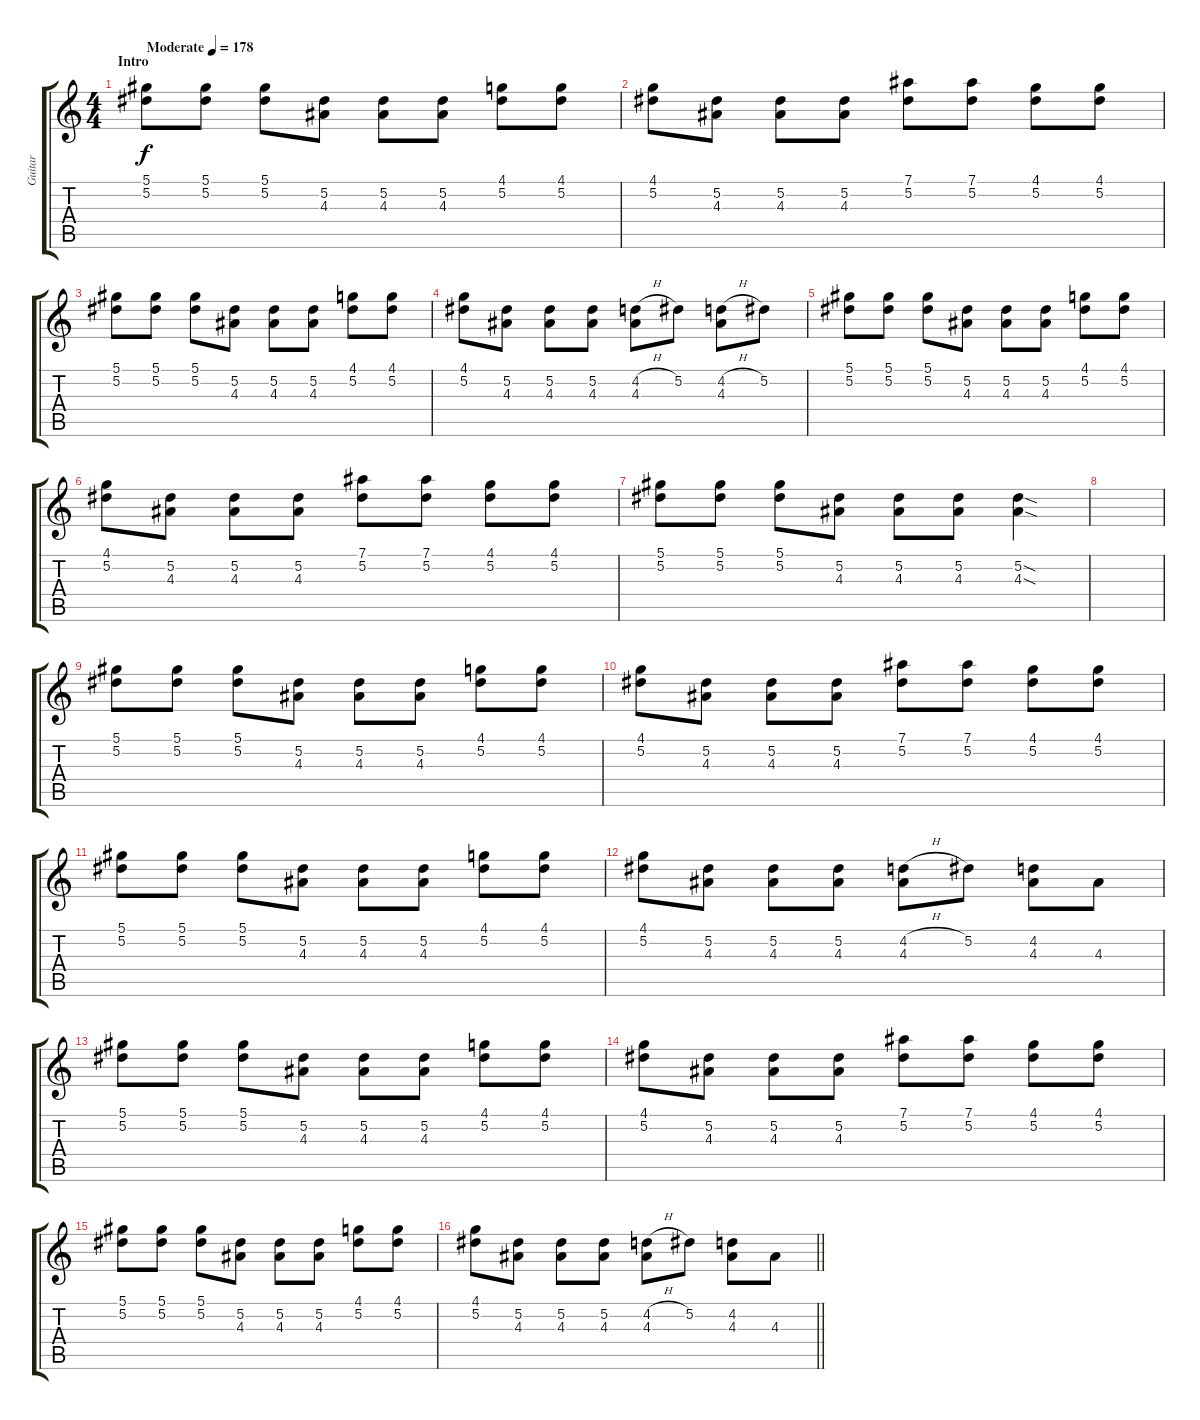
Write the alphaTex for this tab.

\track ("Guitar" "Guitar") {instrument distortionguitar}
\staff {score tabs}
\tuning (Eb4 Bb3 Gb3 Db3 Ab2 Eb2) {hide}
\ts (4 4)
\section ("" "Intro")
\tempo (178 "Moderate")
\clef g2
\ks c
(5.1 5.2).8{dy f volume 9 balance 4 instrument distortionguitar} (5.1 5.2).8 (5.1 5.2).8 (5.2 4.3).8 (5.2 4.3).8 (5.2 4.3).8 (4.1 5.2).8 (4.1 5.2).8 |
(4.1 5.2).8 (5.2 4.3).8 (5.2 4.3).8 (5.2 4.3).8 (7.1 5.2).8 (7.1 5.2).8 (4.1 5.2).8 (4.1 5.2).8 |
(5.1 5.2).8 (5.1 5.2).8 (5.1 5.2).8 (5.2 4.3).8 (5.2 4.3).8 (5.2 4.3).8 (4.1 5.2).8 (4.1 5.2).8 |
(4.1 5.2).8 (5.2 4.3).8 (5.2 4.3).8 (5.2 4.3).8 (4.2{h} 4.3).8 5.2.8 (4.2{h} 4.3).8 5.2.8 |
(5.1 5.2).8 (5.1 5.2).8 (5.1 5.2).8 (5.2 4.3).8 (5.2 4.3).8 (5.2 4.3).8 (4.1 5.2).8 (4.1 5.2).8 |
(4.1 5.2).8 (5.2 4.3).8 (5.2 4.3).8 (5.2 4.3).8 (7.1 5.2).8 (7.1 5.2).8 (4.1 5.2).8 (4.1 5.2).8 |
(5.1 5.2).8 (5.1 5.2).8 (5.1 5.2).8 (5.2 4.3).8 (5.2 4.3).8 (5.2 4.3).8 (5.2{sod} 4.3{sod}).4 |
|
(5.1 5.2).8{volume 12 balance 8} (5.1 5.2).8 (5.1 5.2).8 (5.2 4.3).8 (5.2 4.3).8 (5.2 4.3).8 (4.1 5.2).8 (4.1 5.2).8 |
(4.1 5.2).8 (5.2 4.3).8 (5.2 4.3).8 (5.2 4.3).8 (7.1 5.2).8 (7.1 5.2).8 (4.1 5.2).8 (4.1 5.2).8 |
(5.1 5.2).8 (5.1 5.2).8 (5.1 5.2).8 (5.2 4.3).8 (5.2 4.3).8 (5.2 4.3).8 (4.1 5.2).8 (4.1 5.2).8 |
(4.1 5.2).8 (5.2 4.3).8 (5.2 4.3).8 (5.2 4.3).8 (4.2{h} 4.3).8 5.2.8 (4.2 4.3).8 4.3.8 |
(5.1 5.2).8 (5.1 5.2).8 (5.1 5.2).8 (5.2 4.3).8 (5.2 4.3).8 (5.2 4.3).8 (4.1 5.2).8 (4.1 5.2).8 |
(4.1 5.2).8 (5.2 4.3).8 (5.2 4.3).8 (5.2 4.3).8 (7.1 5.2).8 (7.1 5.2).8 (4.1 5.2).8 (4.1 5.2).8 |
(5.1 5.2).8 (5.1 5.2).8 (5.1 5.2).8 (5.2 4.3).8 (5.2 4.3).8 (5.2 4.3).8 (4.1 5.2).8 (4.1 5.2).8 |
\barLineRight lightlight
(4.1 5.2).8 (5.2 4.3).8 (5.2 4.3).8 (5.2 4.3).8 (4.2{h} 4.3).8 5.2.8 (4.2 4.3).8 4.3.8
